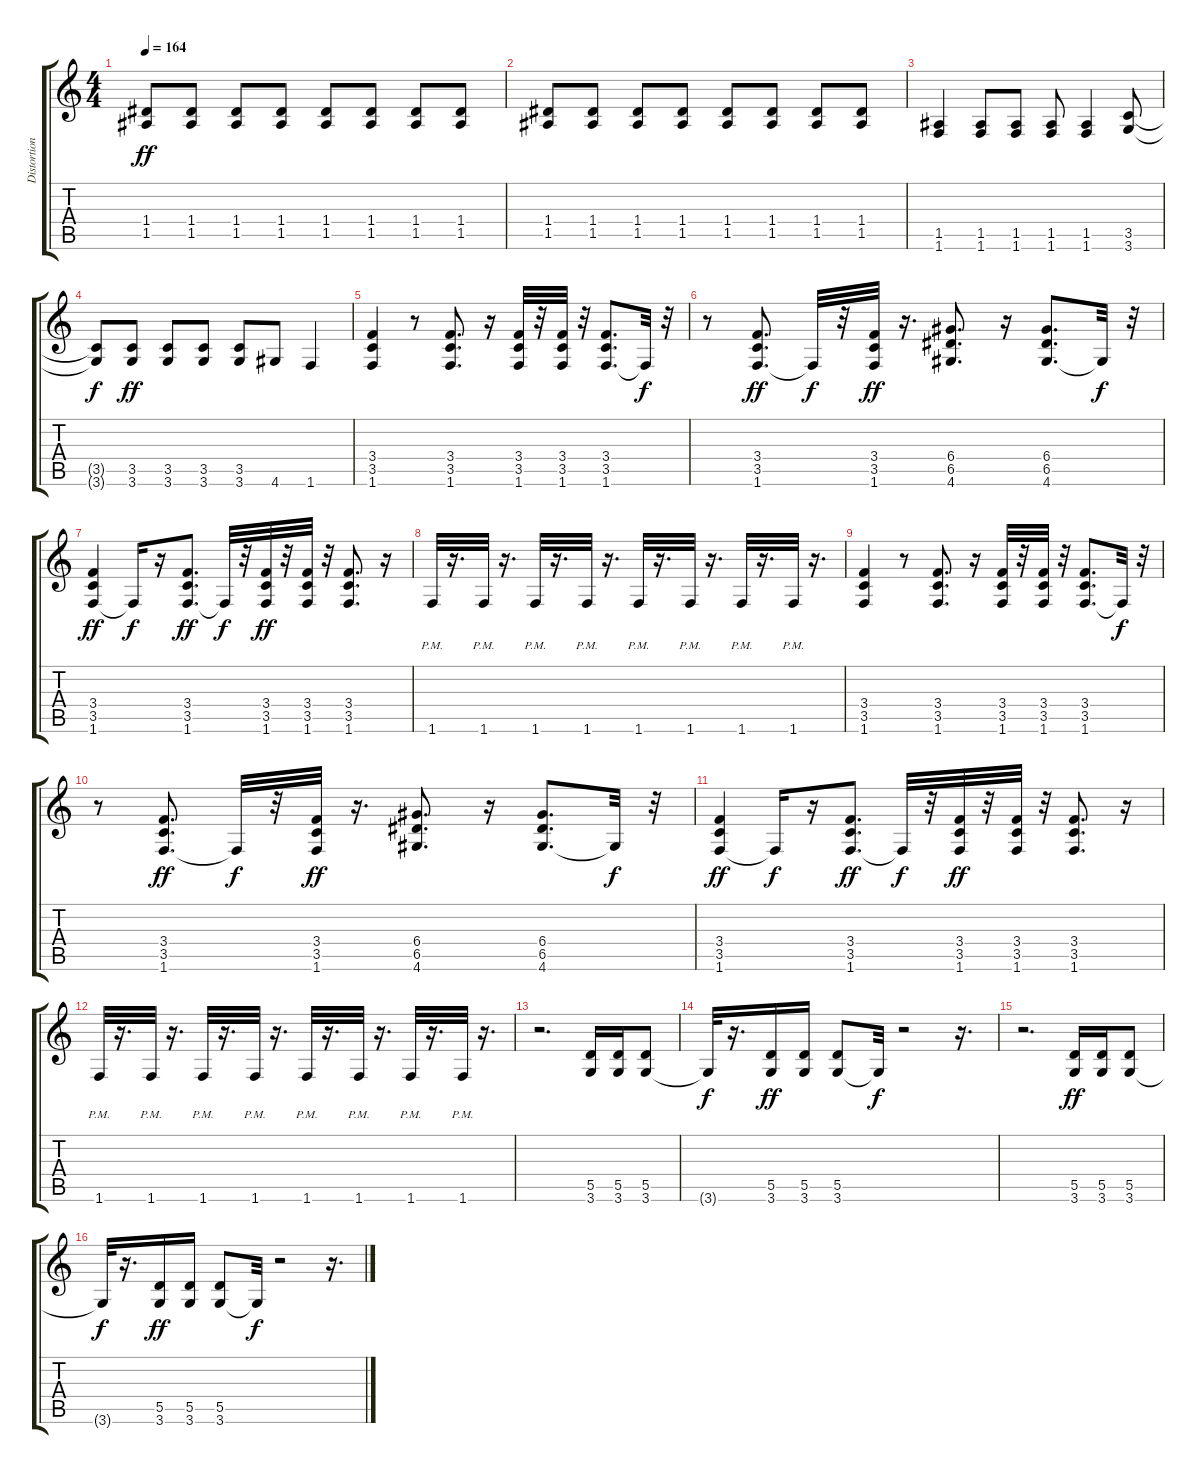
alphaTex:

\track ("Distortion Guitar" "Distortion") {instrument distortionguitar}
\staff {score tabs}
\tuning (E4 B3 G3 D3 A2 E2) {hide}
\ts (4 4)
\tempo 164
\clef g2
\ks c
(1.4 1.5).8{dy ff} (1.4 1.5).8 (1.4 1.5).8 (1.4 1.5).8 (1.4 1.5).8 (1.4 1.5).8 (1.4 1.5).8 (1.4 1.5).8 |
(1.4 1.5).8 (1.4 1.5).8 (1.4 1.5).8 (1.4 1.5).8 (1.4 1.5).8 (1.4 1.5).8 (1.4 1.5).8 (1.4 1.5).8 |
(1.5 1.6).4 (1.5 1.6).8 (1.5 1.6).8 (1.5 1.6).8 (1.5 1.6).4 (3.5 3.6).8 |
(3.5{t} 3.6{t}).8{dy f} (3.5 3.6).8{dy ff} (3.5 3.6).8 (3.5 3.6).8 (3.5 3.6).8 4.6.8 1.6.4 |
(3.4 3.5 1.6).4 r.8 (3.4 3.5 1.6).8{d} r.16 (3.4 3.5 1.6).32 r.32 (3.4 3.5 1.6).32 r.32 (3.4 3.5 1.6).8{d} 1.6{t}.32{dy f} r.32 |
r.8 (3.4 3.5 1.6).8{d dy ff} 1.6{t}.32{dy f} r.32 (3.4 3.5 1.6).32{dy ff} r.16{d} (6.4 6.5 4.6).8{d} r.16 (6.4 6.5 4.6).8{d} 4.6{t}.32{dy f} r.32 |
(3.4 3.5 1.6).4{dy ff} 1.6{t}.16{dy f} r.16 (3.4 3.5 1.6).8{d dy ff} 1.6{t}.32{dy f} r.32 (3.4 3.5 1.6).32{dy ff} r.32 (3.4 3.5 1.6).32 r.32 (3.4 3.5 1.6).8{d} r.16 |
1.6{pm}.32 r.16{d} 1.6{pm}.32 r.16{d} 1.6{pm}.32 r.16{d} 1.6{pm}.32 r.16{d} 1.6{pm}.32 r.16{d} 1.6{pm}.32 r.16{d} 1.6{pm}.32 r.16{d} 1.6{pm}.32 r.16{d} |
(3.4 3.5 1.6).4 r.8 (3.4 3.5 1.6).8{d} r.16 (3.4 3.5 1.6).32 r.32 (3.4 3.5 1.6).32 r.32 (3.4 3.5 1.6).8{d} 1.6{t}.32{dy f} r.32 |
r.8 (3.4 3.5 1.6).8{d dy ff} 1.6{t}.32{dy f} r.32 (3.4 3.5 1.6).32{dy ff} r.16{d} (6.4 6.5 4.6).8{d} r.16 (6.4 6.5 4.6).8{d} 4.6{t}.32{dy f} r.32 |
(3.4 3.5 1.6).4{dy ff} 1.6{t}.16{dy f} r.16 (3.4 3.5 1.6).8{d dy ff} 1.6{t}.32{dy f} r.32 (3.4 3.5 1.6).32{dy ff} r.32 (3.4 3.5 1.6).32 r.32 (3.4 3.5 1.6).8{d} r.16 |
1.6{pm}.32 r.16{d} 1.6{pm}.32 r.16{d} 1.6{pm}.32 r.16{d} 1.6{pm}.32 r.16{d} 1.6{pm}.32 r.16{d} 1.6{pm}.32 r.16{d} 1.6{pm}.32 r.16{d} 1.6{pm}.32 r.16{d} |
r.2{d} (5.5 3.6).16 (5.5 3.6).16 (5.5 3.6).8 |
3.6{t}.32{dy f} r.16{d} (5.5 3.6).16{dy ff} (5.5 3.6).16 (5.5 3.6).8 3.6{t}.32{dy f} r.2 r.16{d} |
r.2{d} (5.5 3.6).16{dy ff} (5.5 3.6).16 (5.5 3.6).8 |
3.6{t}.32{dy f} r.16{d} (5.5 3.6).16{dy ff} (5.5 3.6).16 (5.5 3.6).8 3.6{t}.32{dy f} r.2 r.16{d}
